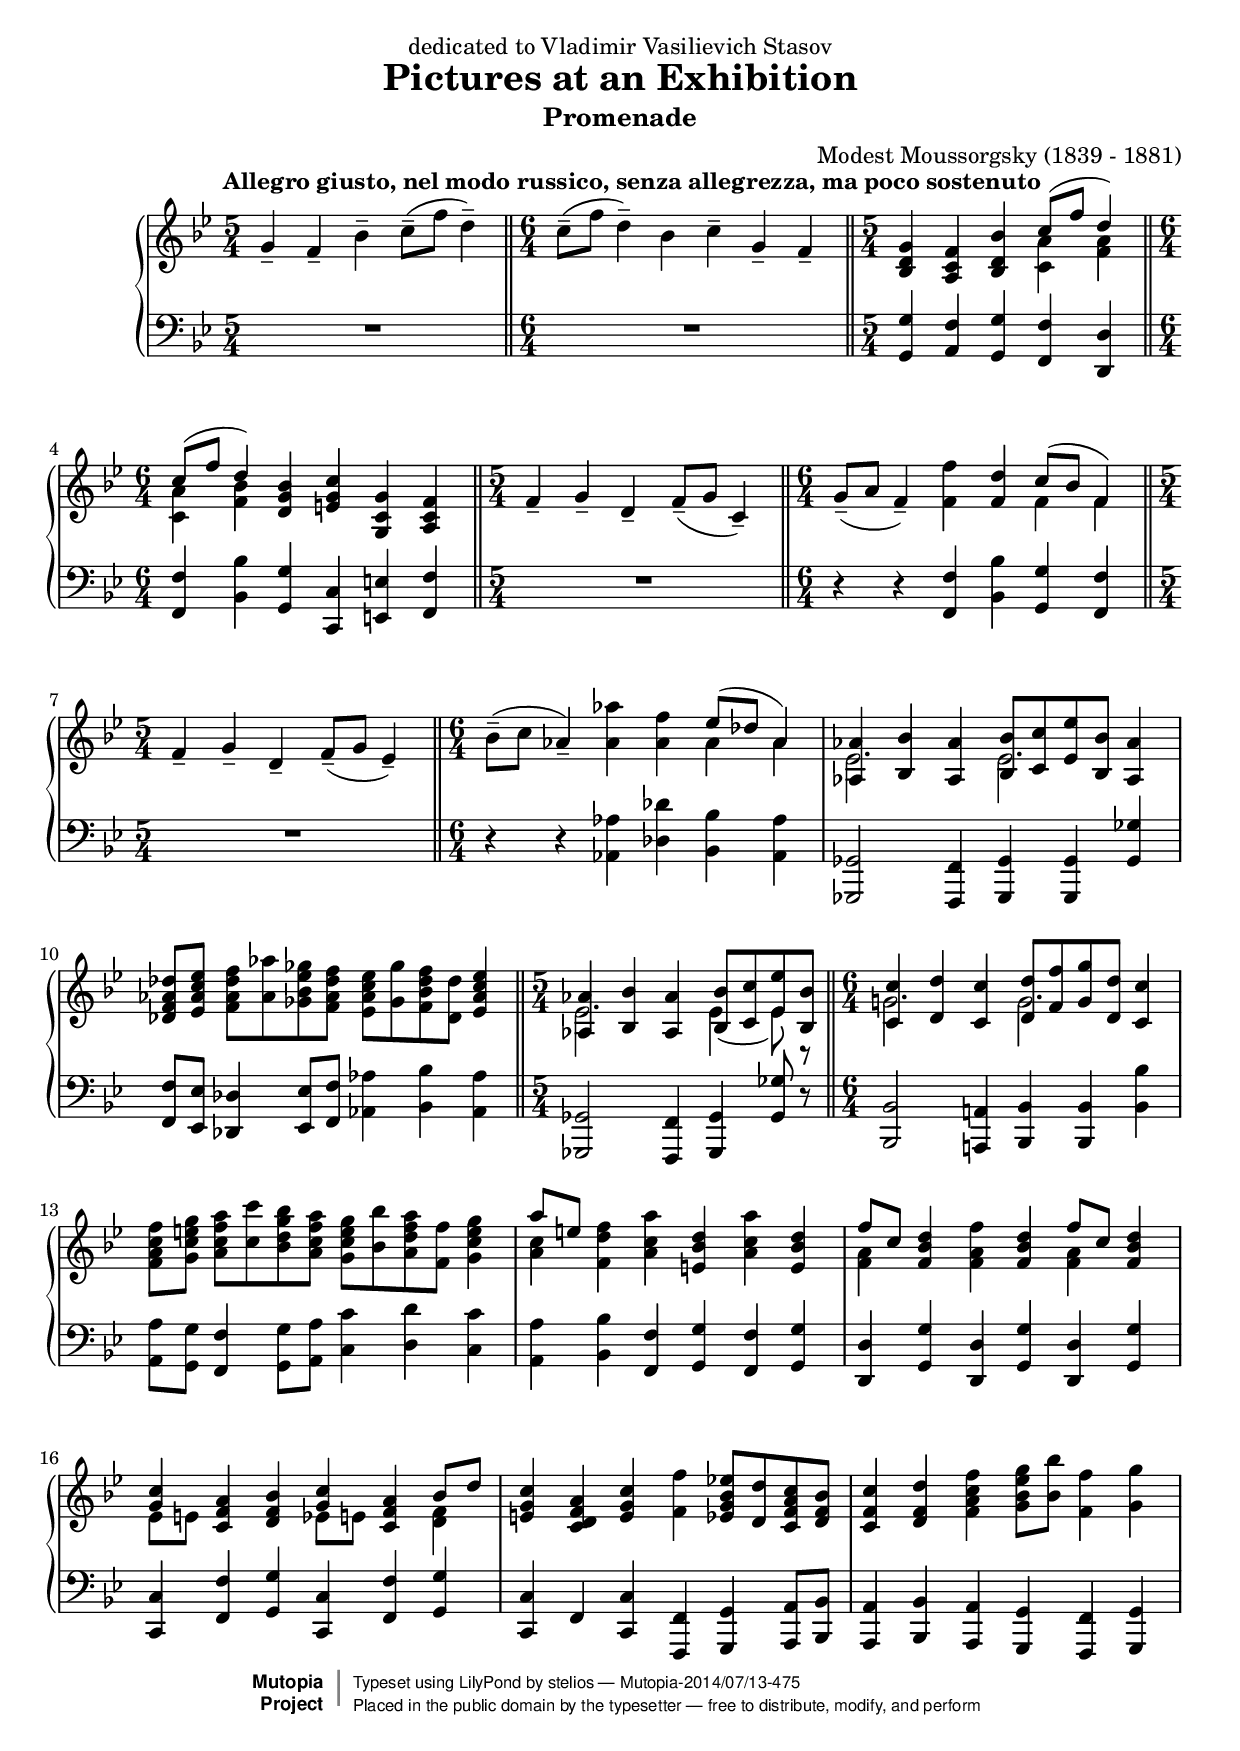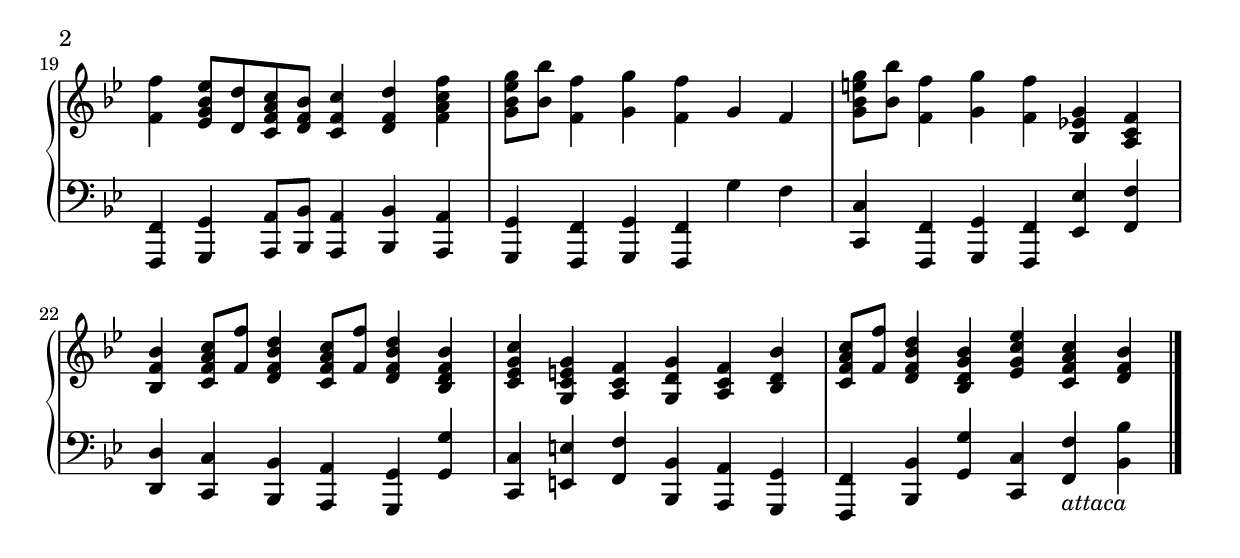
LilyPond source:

\version "2.18.2"

\header {
  title = "Pictures at an Exhibition"
  subtitle = "Promenade"
  composer = "Modest Moussorgsky (1839 - 1881)"
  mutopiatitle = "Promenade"
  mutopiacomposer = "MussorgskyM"
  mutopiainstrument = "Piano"
  date = "1873"
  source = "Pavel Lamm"
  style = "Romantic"
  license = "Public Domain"
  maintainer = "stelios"
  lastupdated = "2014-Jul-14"

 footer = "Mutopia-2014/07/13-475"
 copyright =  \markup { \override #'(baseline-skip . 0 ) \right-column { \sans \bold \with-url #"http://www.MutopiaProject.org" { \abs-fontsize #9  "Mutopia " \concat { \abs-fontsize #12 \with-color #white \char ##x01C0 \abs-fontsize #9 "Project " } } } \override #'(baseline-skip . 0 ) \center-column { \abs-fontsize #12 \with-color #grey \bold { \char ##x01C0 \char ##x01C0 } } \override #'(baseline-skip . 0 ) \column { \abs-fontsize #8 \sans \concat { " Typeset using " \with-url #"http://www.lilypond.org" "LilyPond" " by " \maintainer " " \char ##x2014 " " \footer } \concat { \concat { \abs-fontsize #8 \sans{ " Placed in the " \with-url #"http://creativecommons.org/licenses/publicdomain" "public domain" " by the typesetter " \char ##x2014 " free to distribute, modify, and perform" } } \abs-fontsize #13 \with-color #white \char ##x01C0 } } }
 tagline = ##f
}

longStem = \override Stem.length = #8.0
lowerTie = \once \override Tie.staff-position = #-9

upper = {
  \tempo "Allegro giusto, nel modo russico, senza allegrezza, ma poco sostenuto"
  \time 5/4
  g'4-- f'-- bes'--
  c''8--( f'' d''4--)
  \bar "||"

  \time 6/4
  c''8--( f'' d''4--) bes' c''-- g'-- f'--
  \bar "||"

  \time 5/4
  <bes d' g'>4 <a c' f'> <bes d' bes'>
  <<
    {
      c''8( f'' d''4)
    } \\ { <c' a'>4 <f' a'> }
  >>
  \break

  \time 6/4
  << { c''8( f'' d''4) } \\ { <c' a'>4 <f' bes'> } >>
  <d' g' bes'>4 <e' g' c''> <g c' g'> <a c' f'>
  \bar "||"

  \time 5/4
  f'4-- g'-- d'--
  f'8--( g' c'4--)
  \bar "||"

  \time 6/4
  g'8--( a' f'4--) <f' f''>4 <f' d''>
  << { c''8( bes' f'4) } \\ { f'4 f' } >>
  \bar "||"
  \break

  \time 5/4
  f'4-- g'-- d'--
  f'8--( g'8 ees'4--)
  \bar "||"

  \time 6/4
  bes'8--( c'' aes'4--) <aes' aes''>4 <aes' f''>
  << { ees''8( des''8 aes'4) } \\ { aes'4 aes' } >>
  \bar "|"

  <<
    {
      <aes aes'>4 <bes bes'> <aes aes'>
      <bes bes'>8[ <c' c''> <ees' ees''> <bes bes'>] <aes aes'>4
    } \\ {
      \longStem
      ees'2. ees'2.
    }
  >>
  \bar "|"
  \break

  <des' f' aes' des''>8 <ees' aes' c'' ees''>
  <f' aes' des'' f''>[ <aes' aes''> <ges' bes' ees'' ges''>
  <f' aes' des'' f''>] <ees' aes' c'' ees''>[ <ges' ges''>
  <f' bes' des'' f''> <des' des''>] <ees' aes' c'' ees''>4
  \bar "||"

  \time 5/4
  <<
    {
      <aes aes'>4 <bes bes'> <aes aes'>
      <bes bes'>8[ <c' c''> <ees' ees''> <bes bes'>]
    } \\ {
      \longStem
      ees'2. \lowerTie ees'4 ~ ees'8 r8
    }
  >>
  \bar "||"

  \time 6/4
  <<
    {
      <c' c''>4 <d' d''> <c' c''>
      <d' d''>8[ <f' f''> <g' g''> <d' d''>] <c' c''>4
    } \\ {
      \longStem
      g'!2. g'2.
    }
  >>
  \bar "|"
  \break

  <f' a' c'' f''>8 <g' c'' e'' g''> <a' c'' f'' a''>8[
  <c'' c'''> <bes' d'' g'' bes''> <a' c'' f'' a''>]
  <g' c'' e'' g''>[ <bes' bes''> <a' d'' f'' a''> <f' f''>]
  <g' c'' e'' g''>4
  \bar "|"

  << { a''8 [ e'' ] } \\ { <a' c''>4 } >> <f' d'' f''>4
  <a' c'' a''> <e' bes' d''> <a' c'' a''> <e' bes' d''>
  \bar "|"

  << { f''8 [ c'' ] } \\ { \longStem <f' a'>4 } >> 
  <f' bes' d''>4 <f' a' f''> <f' bes' d''>
  << { f''8 [ c'' ] } \\ { \longStem <f' a'>4 } >> 
  <f' bes' d''>4
  \bar "|"
  \break

  << { <g' c''>4 } \\ { ees'8 [ e' ] } >> 
  <c' f' a'>4 <d' f' bes'>
  << { <g' c''>4 } \\ { ees'8 [ e' ] } >> 
  <c' f' a'>4
  << { bes'8 d'' } \\ { \longStem <d' f'>4 } >>
  \bar "|"

  <e' g' c''>4 <c' d' f' a'> <e' g' c''> <f' f''>
  <ees' g' bes' ees''!>8[ <d' d''> <c' f' a' c''> <d' f' bes'>]
  \bar "|"

  <c' f' c''>4 <d' f' d''> <f' a' c'' f''>
  <g' bes' ees'' g''>8 <bes' bes''> <f' f''>4 <g' g''>
  \bar "|"
  \break

  <f' f''>4 <ees' g' bes' ees''>8[ <d' d''> <c' f' a' c''>
  <d' f' bes'>] <c' f' c''>4 <d' f' d''> <f' a' c'' f''>
  \bar "|"

  <g' bes' ees'' g''>8 <bes' bes''>
  <f' f''>4 <g' g''> <f' f''> g'4 f'
  \bar "|"

  <g' bes' e'' g''>8 <bes' bes''> <f' f''>4 <g' g''> <f' f''>
  <bes ees'! g'> <a c' f'>
  \bar "|"
  \break

  <bes f' bes'>4 <c' f' a' c''>8 <f' f''> <d' f' bes' d''>4
  <c' f' a' c''>8 <f' f''> <d' f' bes' d''>4 <bes d' f' bes'>
  \bar "|"

  <c' ees' g' c''>4 <g c' e' g'> <a c' f'>
  <g d' g'> <a c' f'> <bes d' bes'>
  \bar "|"

  <c' f' a' c''>8 <f' f''> <d' f' bes' d''>4 <bes d' g' bes'>
  <ees' g' c'' ees''> <c' f' a' c''> <d' f' bes'>
  \bar "|."
}

lower = {
  \time 5/4
  R1*5/4
  \bar "||"

  \time 6/4
  R1*6/4
  \bar "||"

  \time 5/4
  <g, g>4 <a, f> <g, g> <f, f> <d, d>
  \bar "||"
  \break

  \time 6/4
  <f, f>4 <bes, bes> <g, g> <c, c> <e, e> <f, f>
  \bar "||"

  \time 5/4
  R1*5/4
  \bar "||"

  \time 6/4
  r4 r4 <f, f>4 <bes, bes> <g, g> <f, f>
  \bar "||"
  \break

  \time 5/4
  R1*5/4
  \bar "||"

  \time 6/4
  r4 r <aes, aes>4 <des des'> <bes, bes> <aes, aes>
  \bar "|"

  <ges,, ges,>2 <f,, f,>4 <ges,, ges,> <ges,, ges,> <ges, ges>
  \bar "|"
  \break

  <f, f>8 <ees, ees> <des, des>4 <ees, ees>8 <f, f> <aes, aes>4
  <bes, bes> <aes, aes>
  \bar "||"

  \time 5/4
  <ges,, ges,>2 <f,, f,>4 <ges,, ges,> <ges, ges>8 r8
  \bar "||"

  <bes,, bes,>2 <a,,! a,!>4 <bes,, bes,>
  <bes,, bes,> <bes, bes>
  \bar "|"
  \break

  <a, a>8 <g, g> <f, f>4 <g, g>8 <a, a>8
  <c c'>4 <d d'> <c c'>
  \bar "|"

  <a, a>4 <bes, bes> <f, f> <g, g> <f, f> <g, g>
  \bar "|"

  <d, d>4 <g, g> <d, d> <g, g> <d, d> <g, g>
  \bar "|"
  \break

  <c, c>4 <f, f> <g, g> <c, c> <f, f> <g, g>
  \bar "|"

  <c, c>4 f, <c, c> <f,, f,> <g,, g,> <a,, a,>8 <bes,, bes,>
  \bar "|"

  <a,, a,>4 <bes,, bes,> <a,, a,> <g,, g,> <f,, f,> <g,, g,>
  \bar "|"
  \break

  <f,, f,>4 <g,, g,> <a,, a,>8 <bes,, bes,>
  <a,, a,>4 <bes,, bes,> <a,, a,>
  \bar "|"

  <g,, g,>4 <f,, f,> <g,, g,> <f,, f,> g4 f
  \bar "|"

  <c, c>4 <f,, f,> <g,, g,> <f,, f,> <ees, ees> <f, f>
  \bar "|"
  \break

  <d, d>4 <c, c> <bes,, bes,> <a,, a,> <g,, g,> <g, g>
  \bar "|"

  <c, c>4 <e, e> <f, f> <bes,, bes,> <a,, a,> <g,, g,>
  \bar "|"

  <f,, f,>4 <bes,, bes,> <g, g> <c, c>
  <f, f>_\markup { \italic "attaca" } <bes, bes>
  \bar "|."
}

\bookpart {
  \header {
    dedication = "dedicated to Vladimir Vasilievich Stasov"
  }
  \score {
    \context PianoStaff
    <<
      \context Staff = "up" {
        \clef treble
        \key bes \major
        \upper
      }
      \context Staff = "down" {
        \clef bass
        \key bes \major
        \lower
      }
    >>
    \layout {
    }
    \midi {
      \tempo 4 = 88
    }
  }
}